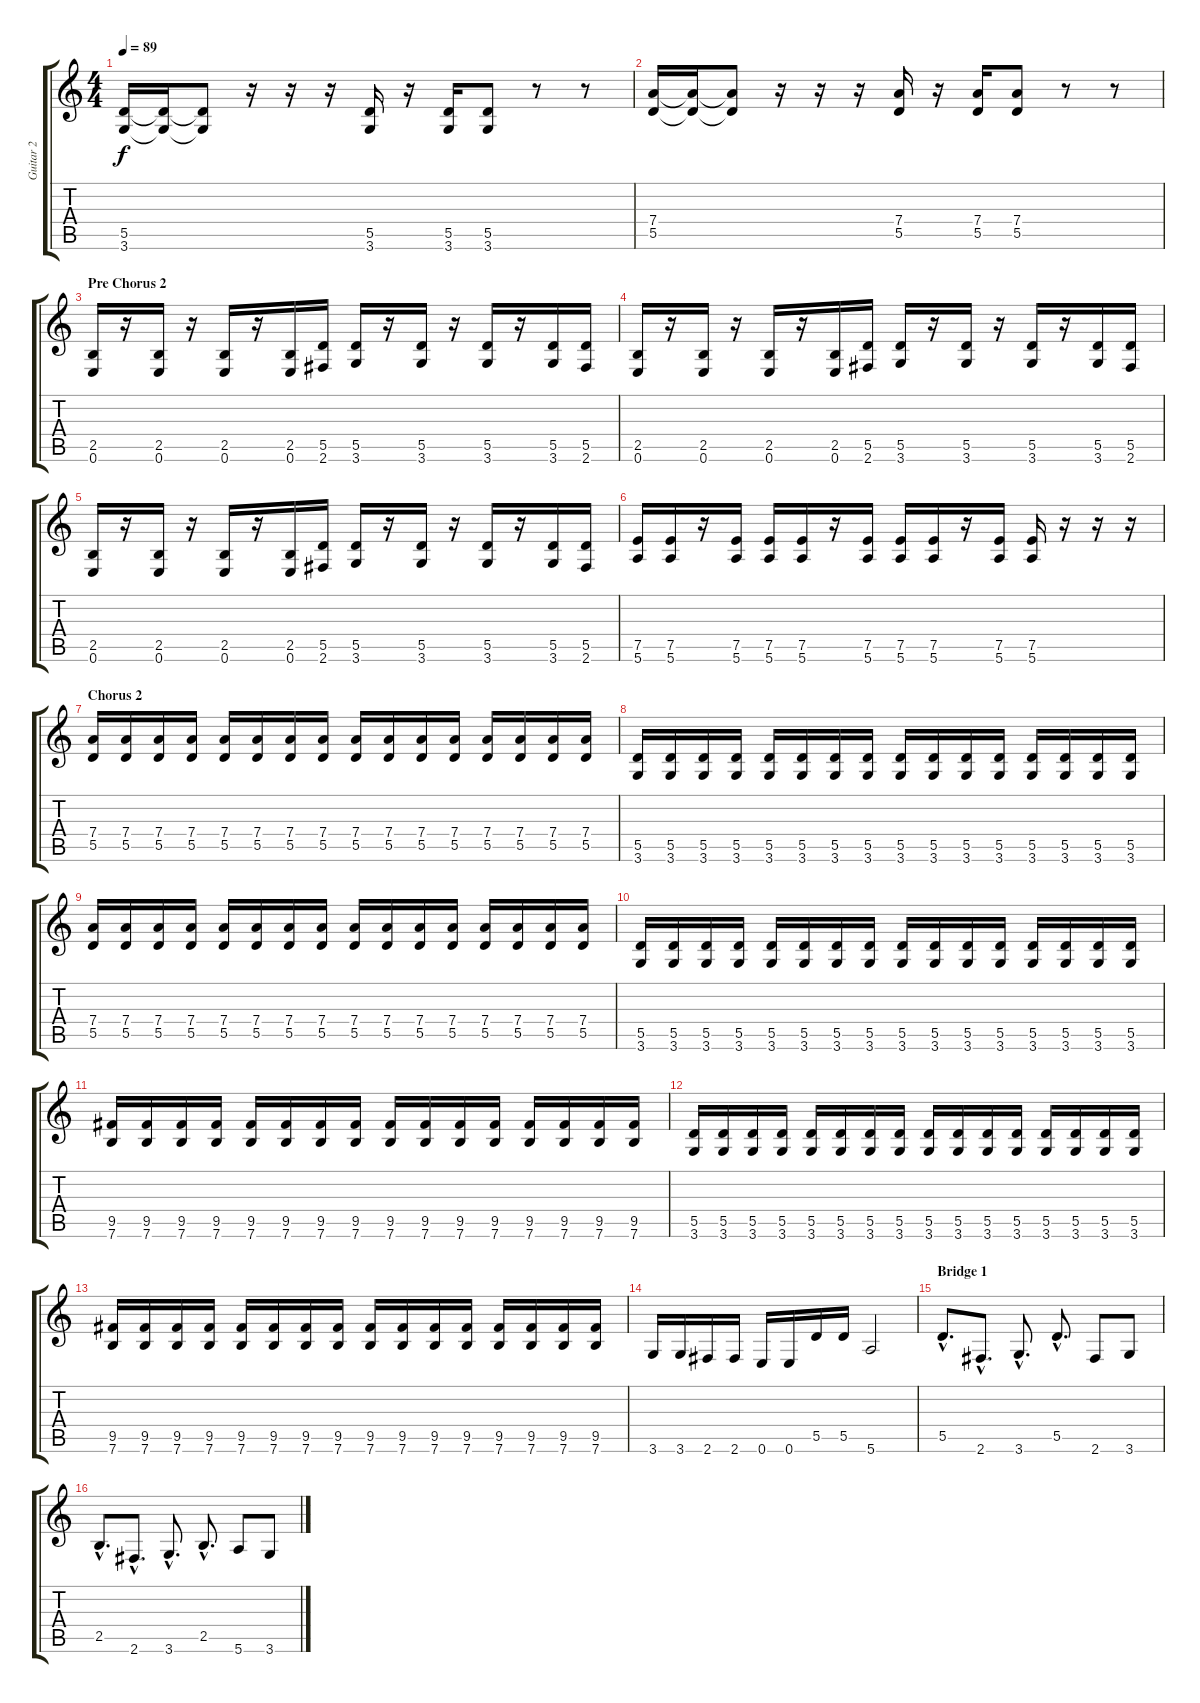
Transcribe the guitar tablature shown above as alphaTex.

\track ("Guitar 2" "Guitar 2") {instrument distortionguitar}
\staff {score tabs}
\tuning (E4 B3 G3 D3 A2 E2) {hide}
\ts (4 4)
\tempo 89
\clef g2
\ks c
(5.5 3.6).16{dy f} (5.5{t} 3.6{t}).16 (5.5{t} 3.6{t}).8 r.16 r.16 r.16 (5.5 3.6).16 r.16 (5.5 3.6).16 (5.5 3.6).8 r.8 r.8 |
(7.4 5.5).16 (7.4{t} 5.5{t}).16 (7.4{t} 5.5{t}).8 r.16 r.16 r.16 (7.4 5.5).16 r.16 (7.4 5.5).16 (7.4 5.5).8 r.8 r.8 |
\section ("" "Pre Chorus 2")
(2.5 0.6).16 r.16 (2.5 0.6).16 r.16 (2.5 0.6).16 r.16 (2.5 0.6).16 (5.5 2.6).16 (5.5 3.6).16 r.16 (5.5 3.6).16 r.16 (5.5 3.6).16 r.16 (5.5 3.6).16 (5.5 2.6).16 |
(2.5 0.6).16 r.16 (2.5 0.6).16 r.16 (2.5 0.6).16 r.16 (2.5 0.6).16 (5.5 2.6).16 (5.5 3.6).16 r.16 (5.5 3.6).16 r.16 (5.5 3.6).16 r.16 (5.5 3.6).16 (5.5 2.6).16 |
(2.5 0.6).16 r.16 (2.5 0.6).16 r.16 (2.5 0.6).16 r.16 (2.5 0.6).16 (5.5 2.6).16 (5.5 3.6).16 r.16 (5.5 3.6).16 r.16 (5.5 3.6).16 r.16 (5.5 3.6).16 (5.5 2.6).16 |
(7.5 5.6).16 (7.5 5.6).16 r.16 (7.5 5.6).16 (7.5 5.6).16 (7.5 5.6).16 r.16 (7.5 5.6).16 (7.5 5.6).16 (7.5 5.6).16 r.16 (7.5 5.6).16 (7.5 5.6).16 r.16 r.16 r.16 |
\section ("" "Chorus 2")
(7.4 5.5).16 (7.4 5.5).16 (7.4 5.5).16 (7.4 5.5).16 (7.4 5.5).16 (7.4 5.5).16 (7.4 5.5).16 (7.4 5.5).16 (7.4 5.5).16 (7.4 5.5).16 (7.4 5.5).16 (7.4 5.5).16 (7.4 5.5).16 (7.4 5.5).16 (7.4 5.5).16 (7.4 5.5).16 |
(5.5 3.6).16 (5.5 3.6).16 (5.5 3.6).16 (5.5 3.6).16 (5.5 3.6).16 (5.5 3.6).16 (5.5 3.6).16 (5.5 3.6).16 (5.5 3.6).16 (5.5 3.6).16 (5.5 3.6).16 (5.5 3.6).16 (5.5 3.6).16 (5.5 3.6).16 (5.5 3.6).16 (5.5 3.6).16 |
(7.4 5.5).16 (7.4 5.5).16 (7.4 5.5).16 (7.4 5.5).16 (7.4 5.5).16 (7.4 5.5).16 (7.4 5.5).16 (7.4 5.5).16 (7.4 5.5).16 (7.4 5.5).16 (7.4 5.5).16 (7.4 5.5).16 (7.4 5.5).16 (7.4 5.5).16 (7.4 5.5).16 (7.4 5.5).16 |
(5.5 3.6).16 (5.5 3.6).16 (5.5 3.6).16 (5.5 3.6).16 (5.5 3.6).16 (5.5 3.6).16 (5.5 3.6).16 (5.5 3.6).16 (5.5 3.6).16 (5.5 3.6).16 (5.5 3.6).16 (5.5 3.6).16 (5.5 3.6).16 (5.5 3.6).16 (5.5 3.6).16 (5.5 3.6).16 |
(9.5 7.6).16 (9.5 7.6).16 (9.5 7.6).16 (9.5 7.6).16 (9.5 7.6).16 (9.5 7.6).16 (9.5 7.6).16 (9.5 7.6).16 (9.5 7.6).16 (9.5 7.6).16 (9.5 7.6).16 (9.5 7.6).16 (9.5 7.6).16 (9.5 7.6).16 (9.5 7.6).16 (9.5 7.6).16 |
(5.5 3.6).16 (5.5 3.6).16 (5.5 3.6).16 (5.5 3.6).16 (5.5 3.6).16 (5.5 3.6).16 (5.5 3.6).16 (5.5 3.6).16 (5.5 3.6).16 (5.5 3.6).16 (5.5 3.6).16 (5.5 3.6).16 (5.5 3.6).16 (5.5 3.6).16 (5.5 3.6).16 (5.5 3.6).16 |
(9.5 7.6).16 (9.5 7.6).16 (9.5 7.6).16 (9.5 7.6).16 (9.5 7.6).16 (9.5 7.6).16 (9.5 7.6).16 (9.5 7.6).16 (9.5 7.6).16 (9.5 7.6).16 (9.5 7.6).16 (9.5 7.6).16 (9.5 7.6).16 (9.5 7.6).16 (9.5 7.6).16 (9.5 7.6).16 |
3.6.16 3.6.16 2.6.16 2.6.16 0.6.16 0.6.16 5.5.16 5.5.16 5.6.2 |
\section ("" "Bridge 1")
5.5{hac}.8{d} 2.6{hac}.8{d} 3.6{hac}.8{d} 5.5{hac}.8{d} 2.6.8 3.6.8 |
2.5{hac}.8{d} 2.6{hac}.8{d} 3.6{hac}.8{d} 2.5{hac}.8{d} 5.6.8 3.6.8
